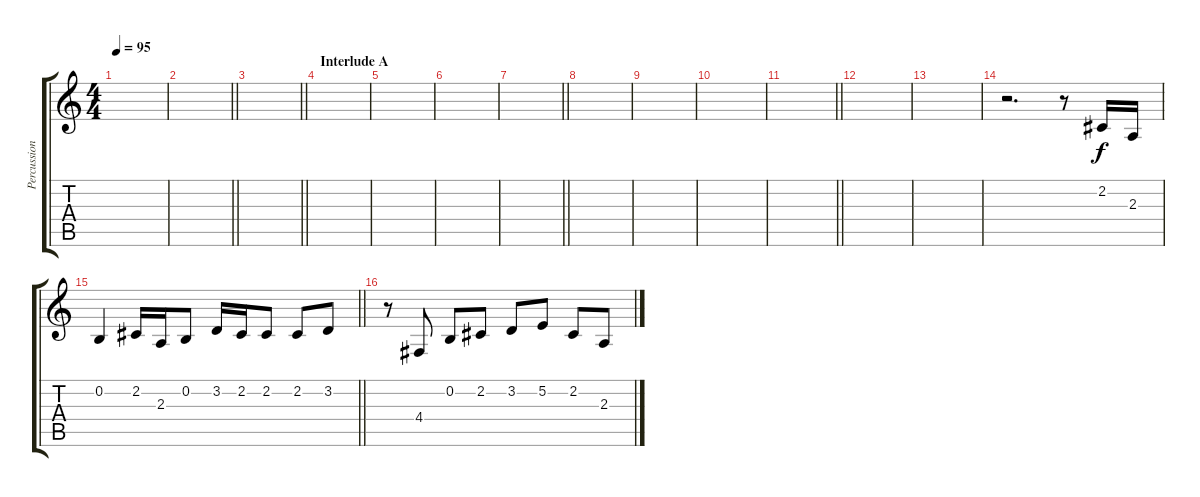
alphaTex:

\track ("Percussion (Eric Singer)" "Percussion") {instrument woodblock}
\staff {score tabs}
\tuning (E4 B3 G3 D3 A2 E2) {hide}
\ts (4 4)
\tempo 95
\clef g2
\ks c
|
\barLineRight lightlight
|
\barLineRight lightlight
|
\section ("" "Interlude A")
|
|
|
\barLineRight lightlight
|
|
|
|
\barLineRight lightlight
|
|
|
r.2{d volume 6} r.8 2.2.16 2.3.16 |
\barLineRight lightlight
0.2.4 2.2.16 2.3.16 0.2.8 3.2.16 2.2.16 2.2.8 2.2.8 3.2.8 |
r.8 4.4.8 0.2.8 2.2.8 3.2.8 5.2.8 2.2.8 2.3.8
